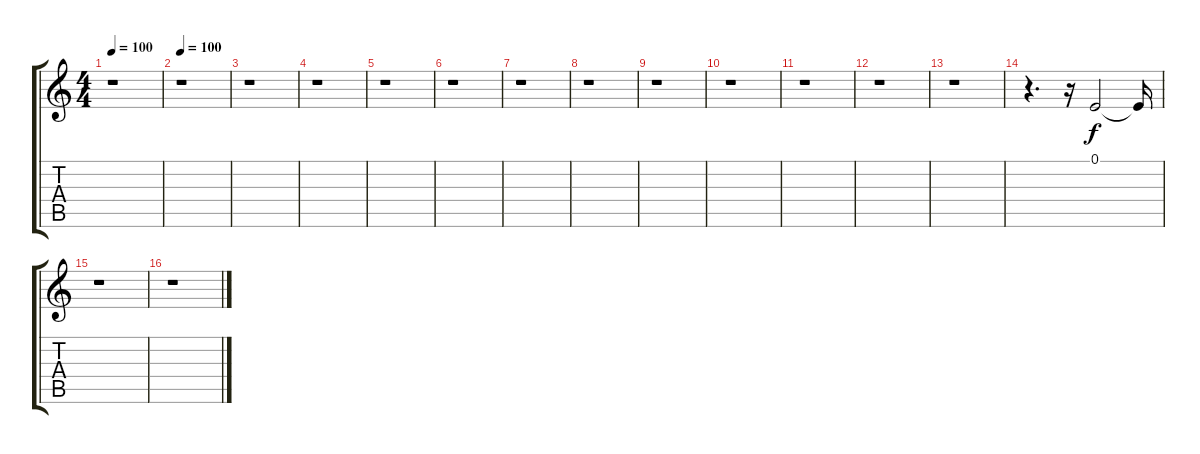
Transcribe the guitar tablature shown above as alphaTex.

\track "" {instrument reversecymbal}
\staff {score tabs}
\tuning (E4 B3 G3 D3 A2 E2) {hide}
\ts (4 4)
\tempo 100
\clef g2
\ks c
r.1{dy f instrument reversecymbal} |
\tempo 100
r.1 |
r.1 |
r.1 |
r.1 |
r.1 |
r.1 |
r.1 |
r.1 |
r.1 |
r.1 |
r.1 |
r.1 |
r.4{d} r.16 0.1.2 0.1{t}.16 |
r.1 |
r.1
